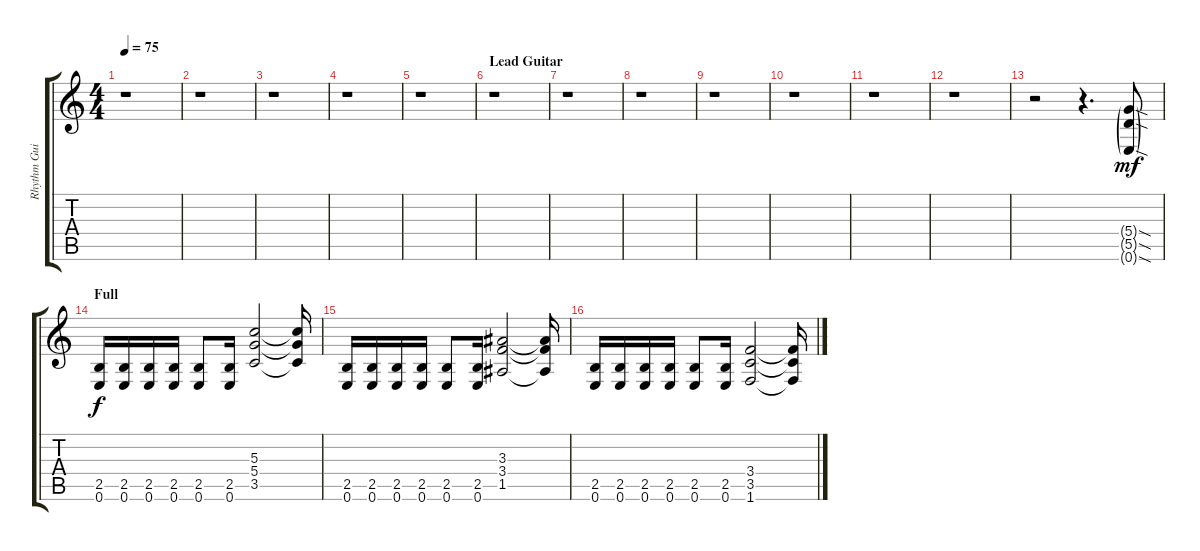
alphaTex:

\track ("Rhythm Guitar" "Rhythm Gui") {instrument overdrivenguitar}
\staff {score tabs}
\tuning (E4 B3 G3 D3 A2 E2) {hide}
\ts (4 4)
\tempo 75
\clef g2
\ks c
r.1{dy f} |
r.1 |
r.1 |
r.1 |
r.1 |
\section ("" "Lead Guitar")
r.1 |
r.1 |
r.1 |
r.1 |
r.1 |
r.1 |
r.1 |
r.2 r.4{d} (5.4{sod g} 5.5{sod g} 0.6{sod g}).8{dy mf} |
\section ("" "Full")
(2.5 0.6).16{dy f} (2.5 0.6).16 (2.5 0.6).16 (2.5 0.6).16 (2.5 0.6).8 (2.5 0.6).16 (5.3 5.4 3.5).2 (5.3{t} 5.4{t} 3.5{t}).16 |
(2.5 0.6).16 (2.5 0.6).16 (2.5 0.6).16 (2.5 0.6).16 (2.5 0.6).8 (2.5 0.6).16 (3.3 3.4 1.5).2 (3.3{t} 3.4{t} 1.5{t}).16 |
(2.5 0.6).16 (2.5 0.6).16 (2.5 0.6).16 (2.5 0.6).16 (2.5 0.6).8 (2.5 0.6).16 (3.4 3.5 1.6).2 (3.4{t} 3.5{t} 1.6{t}).16
